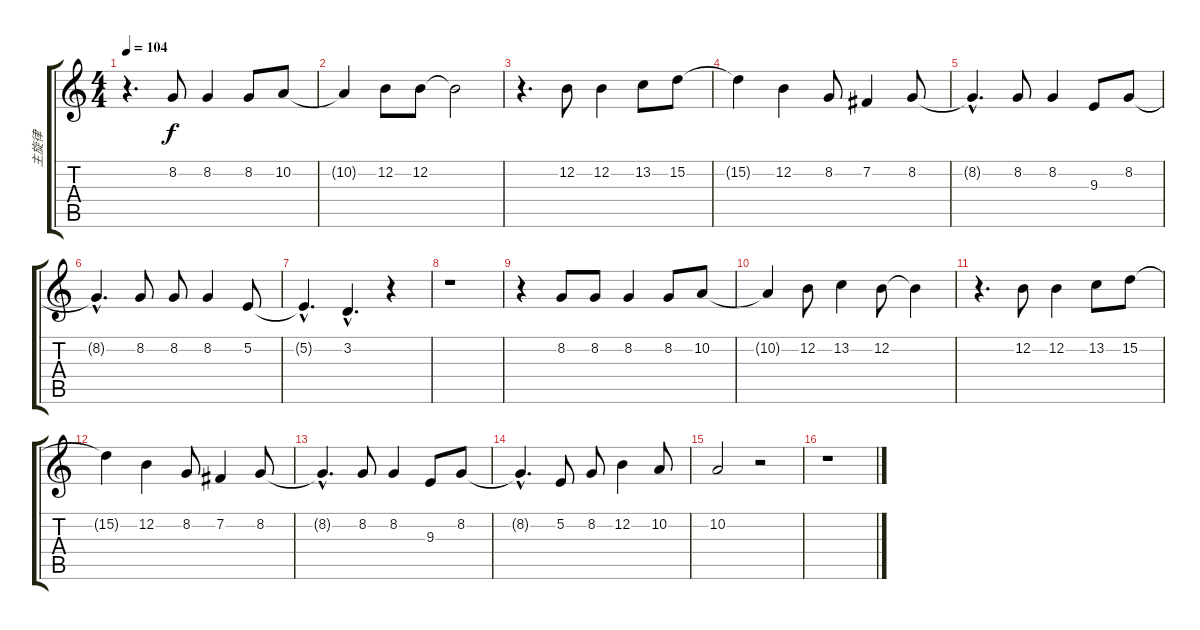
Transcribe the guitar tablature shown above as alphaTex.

\track ("主旋律" "主旋律") {instrument voiceoohs}
\staff {score tabs}
\tuning (E4 B3 G3 D3 A2 E2) {hide}
\ts (4 4)
\tempo 104
\clef g2
\ks c
r.4{d dy f instrument voiceoohs} 8.2.8 8.2.4 8.2.8 10.2.8 |
10.2{t}.4 12.2.8 12.2.8 12.2{t}.2 |
r.4{d} 12.2.8 12.2.4 13.2.8 15.2.8 |
15.2{t}.4 12.2.4 8.2.8 7.2.4 8.2.8 |
8.2{hac t}.4{d} 8.2.8 8.2.4 9.3.8 8.2.8 |
8.2{hac t}.4{d} 8.2.8 8.2.8 8.2.4 5.2.8 |
5.2{hac t}.4{d} 3.2{hac}.4{d} r.4 |
r.1 |
r.4 8.2.8 8.2.8 8.2.4 8.2.8 10.2.8 |
10.2{t}.4 12.2.8 13.2.4 12.2.8 12.2{t}.4 |
r.4{d} 12.2.8 12.2.4 13.2.8 15.2.8 |
15.2{t}.4 12.2.4 8.2.8 7.2.4 8.2.8 |
8.2{hac t}.4{d} 8.2.8 8.2.4 9.3.8 8.2.8 |
8.2{hac t}.4{d} 5.2.8 8.2.8 12.2.4 10.2.8 |
10.2.2 r.2 |
r.1
